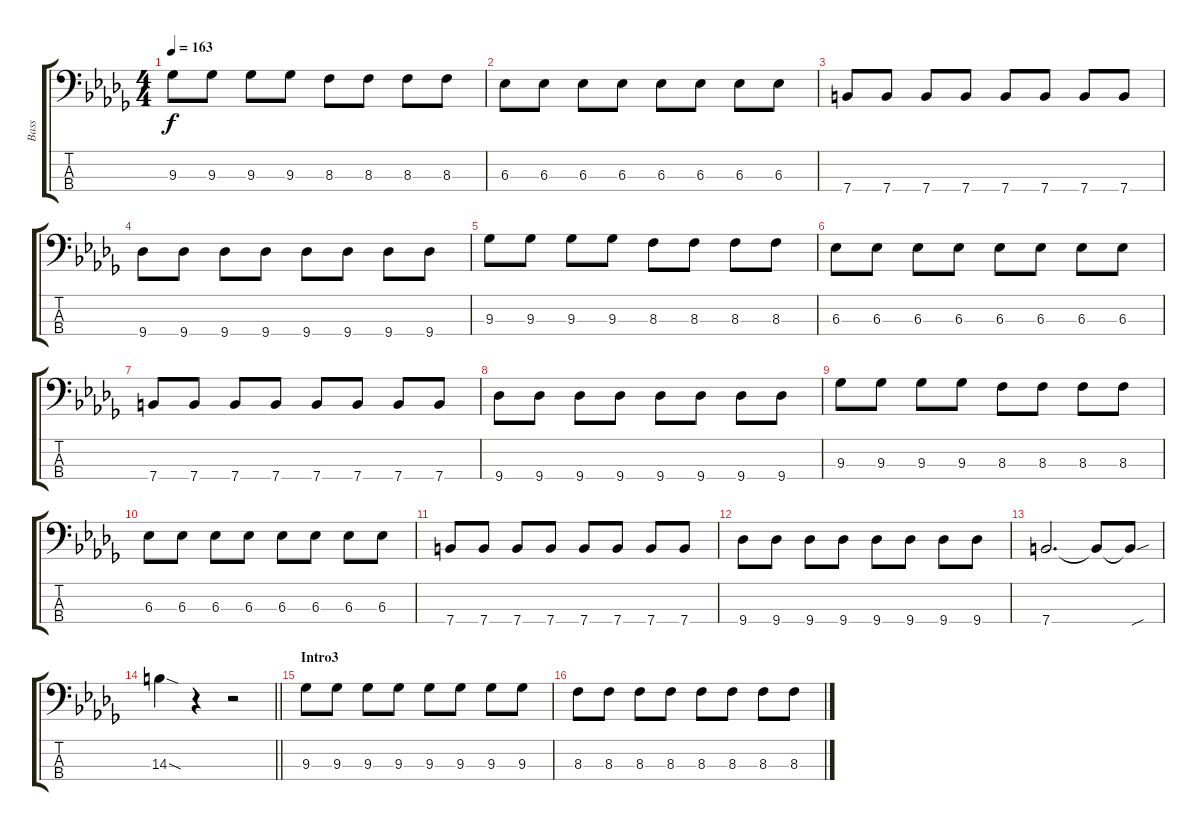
\track ("Bass" "Bass") {instrument electricbasspick}
\staff {score tabs}
\tuning (G2 D2 A1 E1) {hide}
\ts (4 4)
\tempo 163
\clef f4
\ks db
9.3.8{dy f} 9.3.8 9.3.8 9.3.8 8.3.8 8.3.8 8.3.8 8.3.8 |
6.3.8 6.3.8 6.3.8 6.3.8 6.3.8 6.3.8 6.3.8 6.3.8 |
7.4.8 7.4.8 7.4.8 7.4.8 7.4.8 7.4.8 7.4.8 7.4.8 |
9.4.8 9.4.8 9.4.8 9.4.8 9.4.8 9.4.8 9.4.8 9.4.8 |
9.3.8 9.3.8 9.3.8 9.3.8 8.3.8 8.3.8 8.3.8 8.3.8 |
6.3.8 6.3.8 6.3.8 6.3.8 6.3.8 6.3.8 6.3.8 6.3.8 |
7.4.8 7.4.8 7.4.8 7.4.8 7.4.8 7.4.8 7.4.8 7.4.8 |
9.4.8 9.4.8 9.4.8 9.4.8 9.4.8 9.4.8 9.4.8 9.4.8 |
9.3.8 9.3.8 9.3.8 9.3.8 8.3.8 8.3.8 8.3.8 8.3.8 |
6.3.8 6.3.8 6.3.8 6.3.8 6.3.8 6.3.8 6.3.8 6.3.8 |
7.4.8 7.4.8 7.4.8 7.4.8 7.4.8 7.4.8 7.4.8 7.4.8 |
9.4.8 9.4.8 9.4.8 9.4.8 9.4.8 9.4.8 9.4.8 9.4.8 |
7.4.2{d} 7.4{t}.8 7.4{sou t}.8 |
\barLineRight lightlight
14.3{sod}.4 r.4 r.2 |
\section ("" "Intro3")
9.3.8 9.3.8 9.3.8 9.3.8 9.3.8 9.3.8 9.3.8 9.3.8 |
8.3.8 8.3.8 8.3.8 8.3.8 8.3.8 8.3.8 8.3.8 8.3.8
